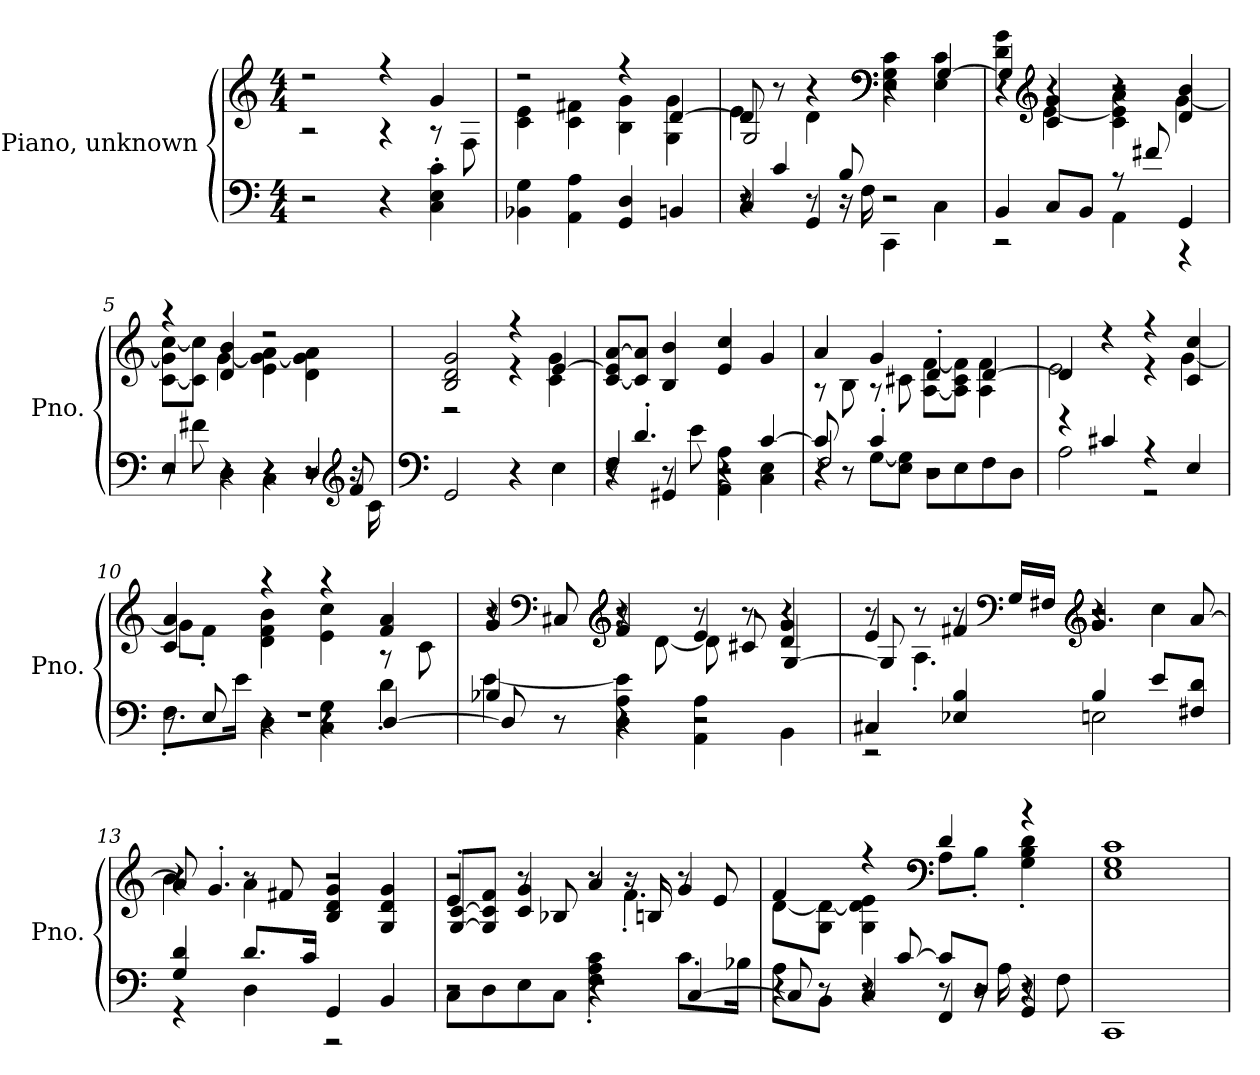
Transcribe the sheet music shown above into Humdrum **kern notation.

**kern	**kern
*part1	*part1
*staff2	*staff1
*I"Piano, unknown	*
*I'Pno.	*
*clefF4	*clefG2
*k[]	*k[]
*M4/4	*M4/4
*MM120	*MM120
=1	=1
*	*^
2r	2r	2r
4r	4r	4r
4C\' 4E\' 4c\'	4g/	8r
.	.	8F\
=2	=2	=2
4BB-X\ 4G\	2r	4c\ 4e\
4AA\ 4A\	.	4c\ 4f#X\
4GG/ 4D/	4r	4B\ 4g\
4BBn/	[4d/	4G\ 4g\
=3	=3	=3
*^	*	*^
*	*^	*	*	*
8r	4r	4C/	8d/]	4e\	2G/
4c/	.	.	8r	.	.
.	8r	4GG/	4r	4d\	.
8B/	16r	.	.	.	.
.	16F\	.	.	.	.
*	*	*	*clefF4	*	*
2r	4CC\	2r	2r	4E\ 4G\ 4c\	4r
.	4C\	.	.	4E\ 4c\	[4G/
*	*v	*v	*	*	*
=4	=4	=4	=4	=4
4BB/	2r	4r	4d\ 4g\	4G/]
*	*	*clefG2	*	*
8C/L	.	4c/ 4g/	[4e\	4r
8BB/J	.	.	.	.
8r	4AA\	4r	4c\ 4e\] 4a\	2r
8f#X/	.	.	.	.
4GG/	4r	4d/ 4b/	[4g\	.
*	*	*	*v	*v
!!LO:LB:g=z
=5	=5	=5	=5
*	*^	*	*
2r	8r	4E/	4r	[8c\ 8g\] [8cc\L
.	8f#X\	.	.	8c\] 8cc\]J
.	4D\	4r	4d/ 4b/	[4g\
4r	4C\	4r	2r	4e\ 4g\_ 4a\
8r	8r	4D/	.	4d\ 4g\] 4a\
*clefG2	*	*	*	*
8f#/	16r	.	.	.
.	16c\	.	.	.
*v	*v	*v	*	*
=6	=6	=6
*clefF4	*	*
2GG/	2B/ 2d/ 2g/	2r
4r	4r	4r
4E\	[4e/	4c\ 4g\
*	*v	*v
=7	=7
*^	*
*	*^	*
8r	4r	4F/	[8c/ 8e/] [8a/L
4.d'/	.	.	8c/] 8a/]J
.	8r	4GG#X/	4B/ 4b/
.	8e\	.	.
4r	4AA\ 4A\	2r	4e/ 4cc/
[4c/	4C\ 4E\	.	4g/
=8	=8	=8	=8
*	*	*	*^
8c/]	4r	2F/	4a/	8r
8r	.	.	.	8B\
4c'/	[8G\L	.	4g/	8r
.	8E\ 8G\]J	.	.	8c#X\
2r	8D\L	2r	4d'/	[8A\ [8f\L
.	8E\	.	.	8A\] 8c#\ 8f\]J
.	8F\	.	[4d/	4A\ 4f\
.	8D\J	.	.	.
*	*v	*v	*	*
=9	=9	=9	=9
4r	2A\	4d/]	2e\
4c#X/	.	4r	.
4r	2r	4r	4r
4E/	.	4c/ 4cc/	[4g\
!!LO:LB:g=z	!!
=10	=10	=10	=10
*	*^	*	*
1r	8.F'\L	8r	4c/ 4a/	8g\L]
.	.	8E/	.	8f'\J
.	16e\Jk	.	.	.
.	4D\	4r	4r	4d\ 4f\ 4b\
.	4C\ 4G\	4r	4r	4e\ 4cc\
.	4d'\	[4D/	4f/ 4a/	8r
.	.	.	.	8c\
=11	=11	=11	=11	=11
*	*	*	*	*^
4B-X/	[4e\	8D/]	4g/	4r	8r
*	*	*	*clefF4	*	*
.	.	8r	.	.	8C#X/
*	*	*	*clefG2	*	*
4r	4D\ 4A\ 4e\]	4r	4f/	8r	4r
.	.	.	.	[8d\	.
2r	4AA\ 4A\	2r	4e/	8d\]	8r
.	.	.	.	8r	8c#X/
.	4BB\	.	4d/ 4g/	4r	[4G/
*	*v	*v	*	*	*
=12	=12	=12	=12	=12
4C#X/	2r	4e/	8r	8G/]
.	.	.	4.A'\	8r
4E-X/ 4B/	.	4f#X/	.	8r
*	*	*clefF4	*	*
.	.	.	.	16G/LL
.	.	.	.	16F#X/JJ
*	*	*clefG2	*	*
4B/	2En\	4.g/	4r	2r
8e/L	.	.	4cc\	.
8F#X/ 8d/J	.	[8a/	.	.
!!LO:LB:g=z	!!	!!
=13	=13	=13	=13	=13
4G/ 4d/	4r	8a/]	4b\	4r
.	.	4.g'/	.	.
8.d/L	4D\	.	4a\	8r
.	.	.	.	8f#X/
16c/Jk	.	.	.	.
4GG/	2r	2r	2r	4B/ 4d/ 4g/
4BB/	.	.	.	4G/ 4d/ 4g/
=14	=14	=14	=14	=14
*	*^	*	*	*
1r	8C\L	2r	4e'/	2r	[8G/ [8c/L
.	8D\	.	.	.	8G/] 8c/] 8f/J
.	8E\	.	4c/ 4g/	.	8r
.	8C\J	.	.	.	8B-X/
.	4F\' 4A\' 4c\'	4r	4a/	8r	8r
.	.	.	.	4.f'\	16r
.	.	.	.	.	16Bn/
.	8.c\L	[4C/	4g/	.	8r
.	.	.	.	.	8e/
.	16B-X\Jk	.	.	.	.
*	*	*	*	*v	*v
=15	=15	=15	=15	=15
4r	8A\L	8C/]	4f/	[8d\L
.	8BB\J	8r	.	8G\ 8d\_J
8r	4r	4C/	4r	4G\ 4d\] 4e\
[8c/	.	.	.	.
*	*	*	*clefF4	*
8c/L]	8r	4FF/	4d/	8A\L
8D/J	16r	.	.	8B'\J
.	16A\	.	.	.
4r	8r	4GG/	4r	4G\' 4B\' 4d\'
.	8F\	.	.	.
*v	*v	*v	*	*
*	*v	*v
=16	=16
1CC	1E 1G 1c
=	=
*-	*-
